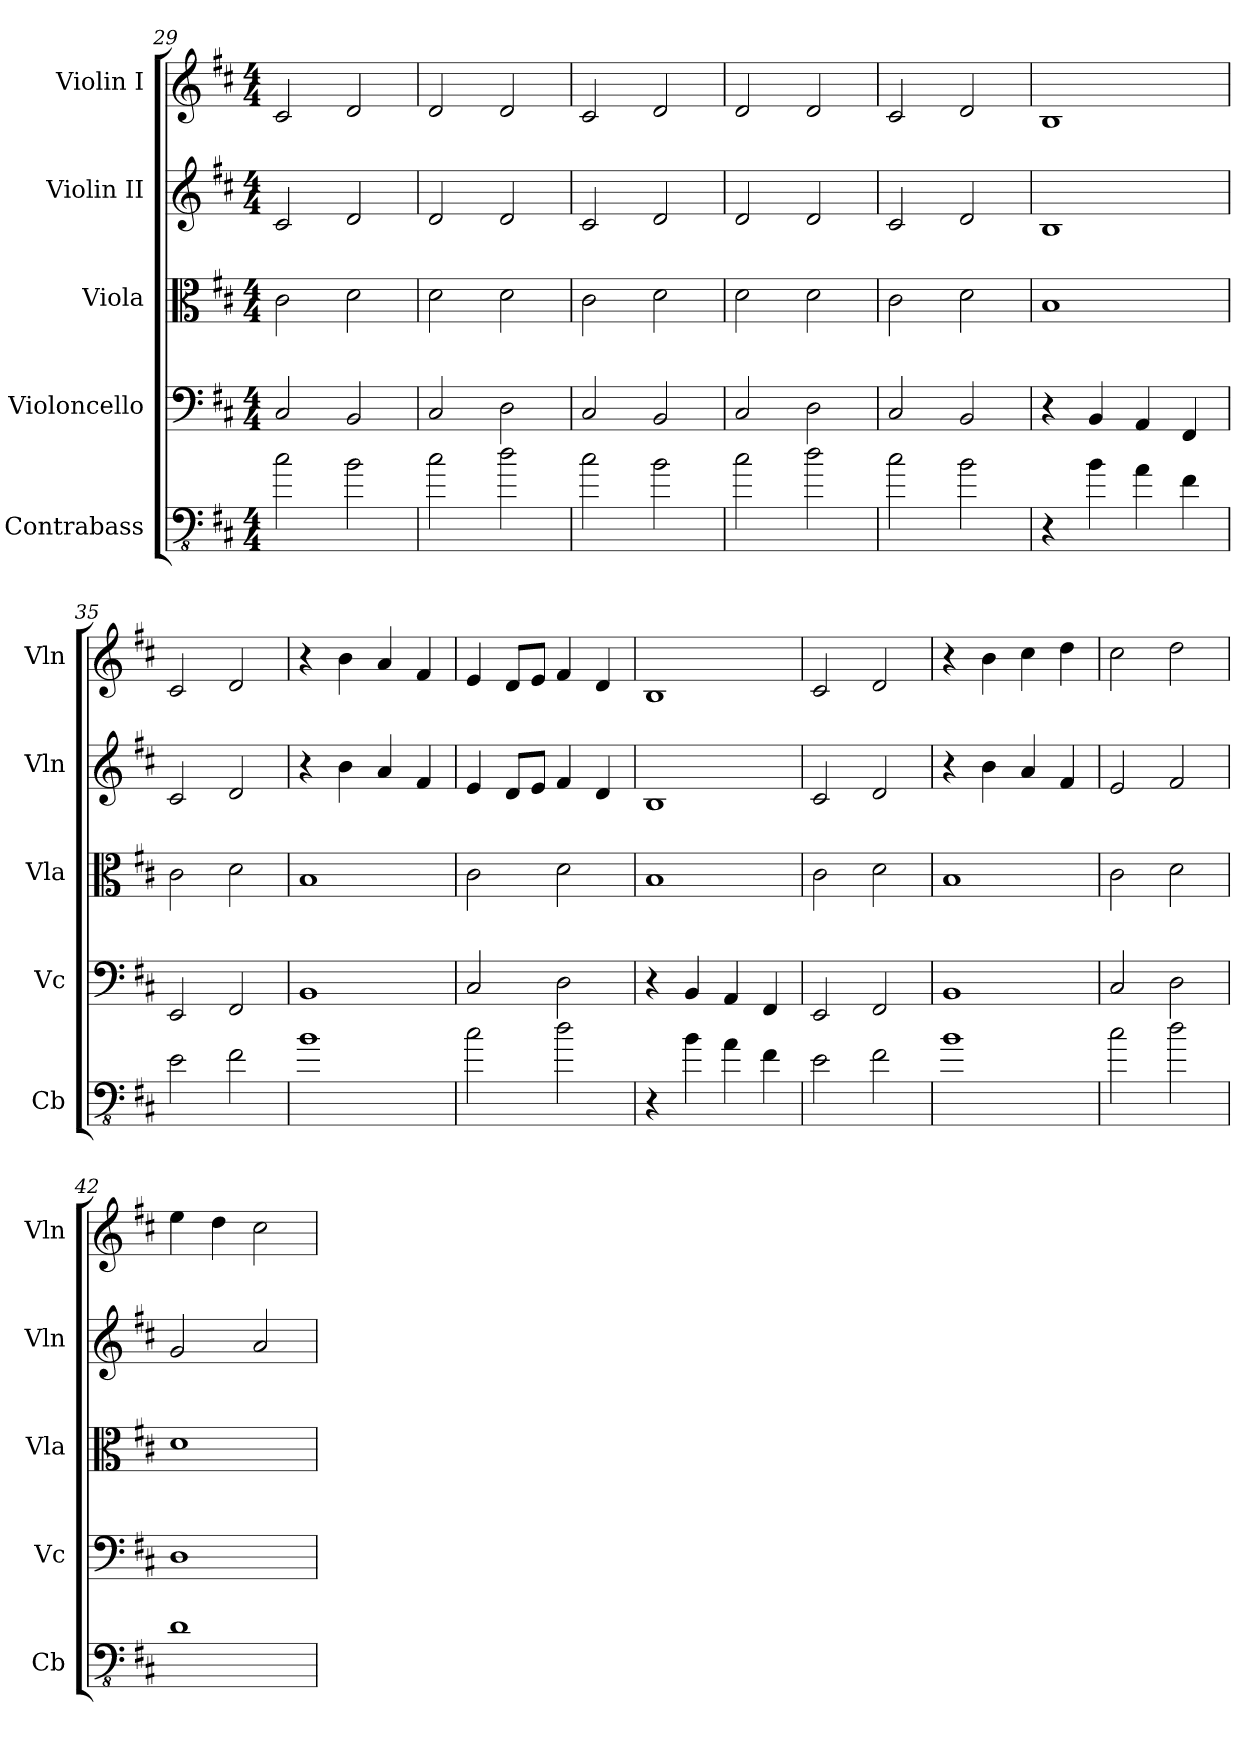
**kern	**kern	**kern	**kern	**kern
*part5	*part4	*part3	*part2	*part1
*staff5	*staff4	*staff3	*staff2	*staff1
*I"Contrabass	*I"Violoncello	*I"Viola	*I"Violin II	*I"Violin I
*I'Cb	*I'Vc	*I'Vla	*I'Vln	*I'Vln
*clefFv4	*clefF4	*clefC3	*clefG2	*clefG2
*ITrd7c12	*	*	*	*
*k[f#c#]	*k[f#c#]	*k[f#c#]	*k[f#c#]	*k[f#c#]
*M4/4	*M4/4	*M4/4	*M4/4	*M4/4
=29	=29	=29	=29	=29
2C#\	2C#/	2c#\	2c#/	2c#/
2BB\	2BB/	2d\	2d/	2d/
=30	=30	=30	=30	=30
2C#\	2C#/	2d\	2d/	2d/
2D\	2D\	2d\	2d/	2d/
!!LO:LB:g=z
=31	=31	=31	=31	=31
2C#\	2C#/	2c#\	2c#/	2c#/
2BB\	2BB/	2d\	2d/	2d/
=32	=32	=32	=32	=32
2C#\	2C#/	2d\	2d/	2d/
2D\	2D\	2d\	2d/	2d/
=33	=33	=33	=33	=33
2C#\	2C#/	2c#\	2c#/	2c#/
2BB\	2BB/	2d\	2d/	2d/
=34	=34	=34	=34	=34
4r	4r	1B	1B	1B
4BB\	4BB/	.	.	.
4AA\	4AA/	.	.	.
4FF#\	4FF#/	.	.	.
=35	=35	=35	=35	=35
2EE\	2EE/	2c#\	2c#/	2c#/
2FF#\	2FF#/	2d\	2d/	2d/
=36	=36	=36	=36	=36
1BB	1BB	1B	4r	4r
.	.	.	4b\	4b\
.	.	.	4a/	4a/
.	.	.	4f#/	4f#/
=37	=37	=37	=37	=37
2C#\	2C#/	2c#\	4e/	4e/
.	.	.	8d/L	8d/L
.	.	.	8e/J	8e/J
2D\	2D\	2d\	4f#/	4f#/
.	.	.	4d/	4d/
=38	=38	=38	=38	=38
4r	4r	1B	1B	1B
4BB\	4BB/	.	.	.
4AA\	4AA/	.	.	.
4FF#\	4FF#/	.	.	.
=39	=39	=39	=39	=39
2EE\	2EE/	2c#\	2c#/	2c#/
2FF#\	2FF#/	2d\	2d/	2d/
=40	=40	=40	=40	=40
1BB	1BB	1B	4r	4r
.	.	.	4b\	4b\
.	.	.	4a/	4cc#\
.	.	.	4f#/	4dd\
!!LO:PB:g=z
=41	=41	=41	=41	=41
2C#\	2C#/	2c#\	2e/	2cc#\
2D\	2D\	2d\	2f#/	2dd\
=42	=42	=42	=42	=42
1DD	1D	1d	2g/	4ee\
.	.	.	.	4dd\
.	.	.	2a/	2cc#\
=	=	=	=	=
*-	*-	*-	*-	*-
